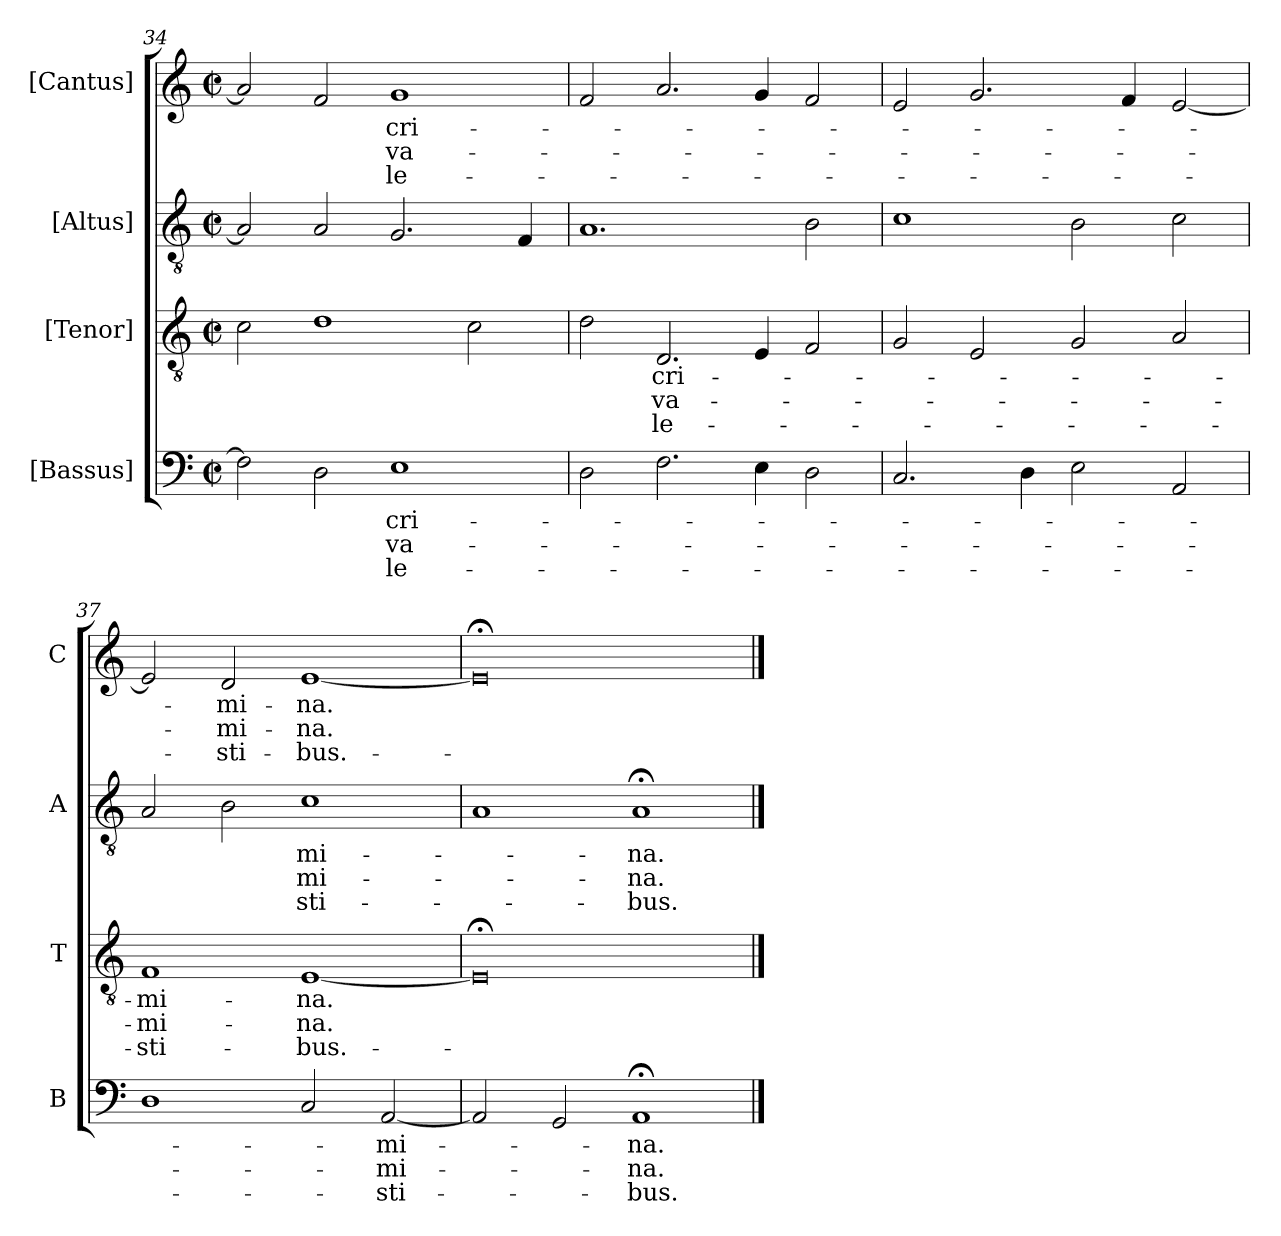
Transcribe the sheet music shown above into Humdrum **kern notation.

**kern	**text	**text	**text	**kern	**text	**text	**text	**kern	**text	**text	**text	**kern	**text	**text	**text
*part4	*part4	*part4	*part4	*part3	*part3	*part3	*part3	*part2	*part2	*part2	*part2	*part1	*part1	*part1	*part1
*staff4	*staff4	*staff4	*staff4	*staff3	*staff3	*staff3	*staff3	*staff2	*staff2	*staff2	*staff2	*staff1	*staff1	*staff1	*staff1
*I"[Bassus]	*	*	*	*I"[Tenor]	*	*	*	*I"[Altus]	*	*	*	*I"[Cantus]	*	*	*
*I'B	*	*	*	*I'T	*	*	*	*I'A	*	*	*	*I'C	*	*	*
*clefF4	*	*	*	*clefGv2	*	*	*	*clefGv2	*	*	*	*clefG2	*	*	*
*k[]	*	*	*	*k[]	*	*	*	*k[]	*	*	*	*k[]	*	*	*
*C:	*	*	*	*C:	*	*	*	*C:	*	*	*	*C:	*	*	*
*M2/2	*	*	*	*M2/2	*	*	*	*M2/2	*	*	*	*M2/2	*	*	*
*met(c|)	*	*	*	*met(c|)	*	*	*	*met(c|)	*	*	*	*met(c|)	*	*	*
=34	=34	=34	=34	=34	=34	=34	=34	=34	=34	=34	=34	=34	=34	=34	=34
2F\]	.	.	.	2c\	.	.	.	2A/]	.	.	.	2a/]	.	.	.
2D\	.	.	.	1d	.	.	.	2A/	.	.	.	2f/	.	.	.
!	!LO:LY:b	!LO:LY:b	!LO:LY:b	!	!	!	!	!	!	!	!	!	!LO:LY:b	!LO:LY:b	!LO:LY:b
1E	cri-	-va-	-le-	.	.	.	.	2.G/	.	.	.	1g	cri-	-va-	-le-
.	.	.	.	2c\	.	.	.	.	.	.	.	.	.	.	.
.	.	.	.	.	.	.	.	4F/	.	.	.	.	.	.	.
!!LO:LB:g=z
=35	=35	=35	=35	=35	=35	=35	=35	=35	=35	=35	=35	=35	=35	=35	=35
2D\	.	.	.	2d\	.	.	.	1.A	.	.	.	2f/	.	.	.
!	!	!	!	!	!LO:LY:b	!LO:LY:b	!LO:LY:b	!	!	!	!	!	!	!	!
2.F\	.	.	.	2.D/	cri-	-va-	-le-	.	.	.	.	2.a/	.	.	.
4E\	.	.	.	4E/	.	.	.	.	.	.	.	4g/	.	.	.
2D\	.	.	.	2F/	.	.	.	2B\	.	.	.	2f/	.	.	.
=36	=36	=36	=36	=36	=36	=36	=36	=36	=36	=36	=36	=36	=36	=36	=36
2.C/	.	.	.	2G/	.	.	.	1c	.	.	.	2e/	.	.	.
.	.	.	.	2E/	.	.	.	.	.	.	.	2.g/	.	.	.
4D\	.	.	.	.	.	.	.	.	.	.	.	.	.	.	.
2E\	.	.	.	2G/	.	.	.	2B\	.	.	.	.	.	.	.
.	.	.	.	.	.	.	.	.	.	.	.	4f/	.	.	.
2AA/	.	.	.	2A/	.	.	.	2c\	.	.	.	[2e/	.	.	.
=37	=37	=37	=37	=37	=37	=37	=37	=37	=37	=37	=37	=37	=37	=37	=37
!	!	!	!	!	!LO:LY:b	!LO:LY:b	!LO:LY:b	!	!	!	!	!	!	!	!
1D	.	.	.	1F	-mi-	-mi-	-sti-	2A/	.	.	.	2e/]	.	.	.
!	!	!	!	!	!	!	!	!	!	!	!	!	!LO:LY:b	!LO:LY:b	!LO:LY:b
.	.	.	.	.	.	.	.	2B\	.	.	.	2d/	-mi-	-mi-	-sti-
!	!	!	!	!	!LO:LY:b	!LO:LY:b	!LO:LY:b	!	!LO:LY:b	!LO:LY:b	!LO:LY:b	!	!LO:LY:b	!LO:LY:b	!LO:LY:b
2C/	.	.	.	[1E	-na.	-na.	-bus.-	1c	-mi-	-mi-	-sti-	[1e	-na.	-na.	-bus.-
!	!LO:LY:b	!LO:LY:b	!LO:LY:b	!	!	!	!	!	!	!	!	!	!	!	!
[2AA/	-mi-	-mi-	-sti-	.	.	.	.	.	.	.	.	.	.	.	.
=38	=38	=38	=38	=38	=38	=38	=38	=38	=38	=38	=38	=38	=38	=38	=38
2AA/]	.	.	.	0E;<]	.	.	.	1A	.	.	.	0e;<]	.	.	.
2GG/	.	.	.	.	.	.	.	.	.	.	.	.	.	.	.
!	!LO:LY:b	!LO:LY:b	!LO:LY:b	!	!	!	!	!	!LO:LY:b	!LO:LY:b	!LO:LY:b	!	!	!	!
1AA;<	-na.	-na.	-bus.-	.	.	.	.	1A;<	-na.	-na.	-bus.-	.	.	.	.
==	==	==	==	==	==	==	==	==	==	==	==	==	==	==	==
*-	*-	*-	*-	*-	*-	*-	*-	*-	*-	*-	*-	*-	*-	*-	*-
